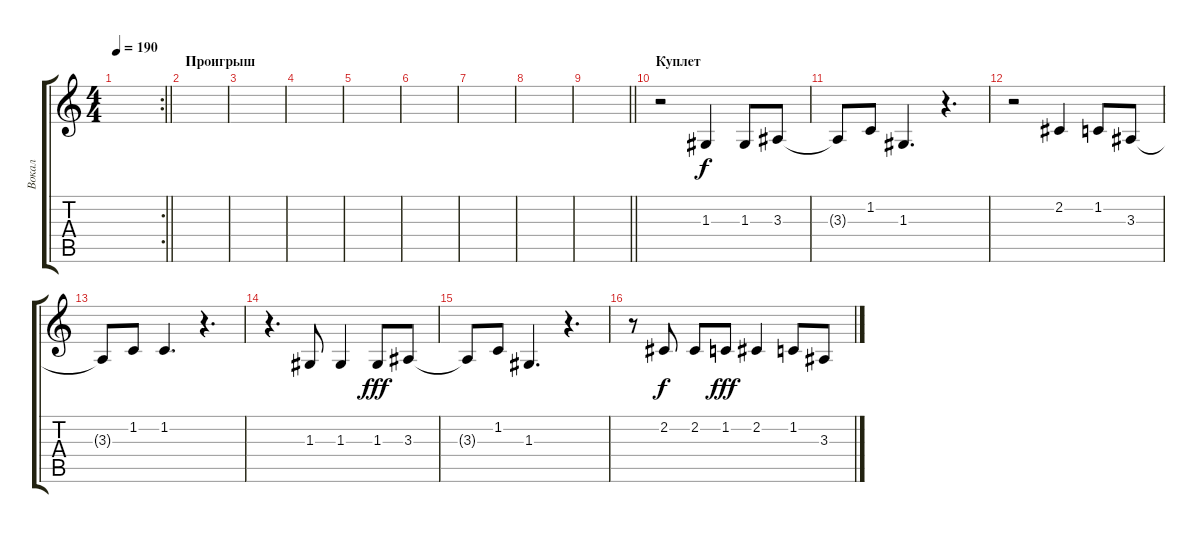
\track ("Вокал" "Вокал") {instrument lead2sawtooth}
\staff {score tabs}
\tuning (E4 B3 G3 D3 A2 E2) {hide}
\rc 2
\ts (4 4)
\tempo 190
\clef g2
\barLineRight lightlight
\ks c
|
\section ("" "Проигрыш")
|
|
|
|
|
|
|
\barLineRight lightlight
|
\section ("" "Куплет")
r.2 1.3.4 1.3.8 3.3.8 |
3.3{t}.8 1.2.8 1.3.4{d} r.4{d} |
r.2 2.2.4 1.2.8 3.3.8 |
3.3{t}.8 1.2.8 1.2.4{d} r.4{d} |
r.4{d} 1.3.8{dy f} 1.3.4 1.3.8{dy fff} 3.3.8 |
3.3{t}.8 1.2.8 1.3.4{d} r.4{d} |
r.8 2.2.8{dy f} 2.2.8 1.2.8{dy fff} 2.2.4 1.2.8 3.3.8
